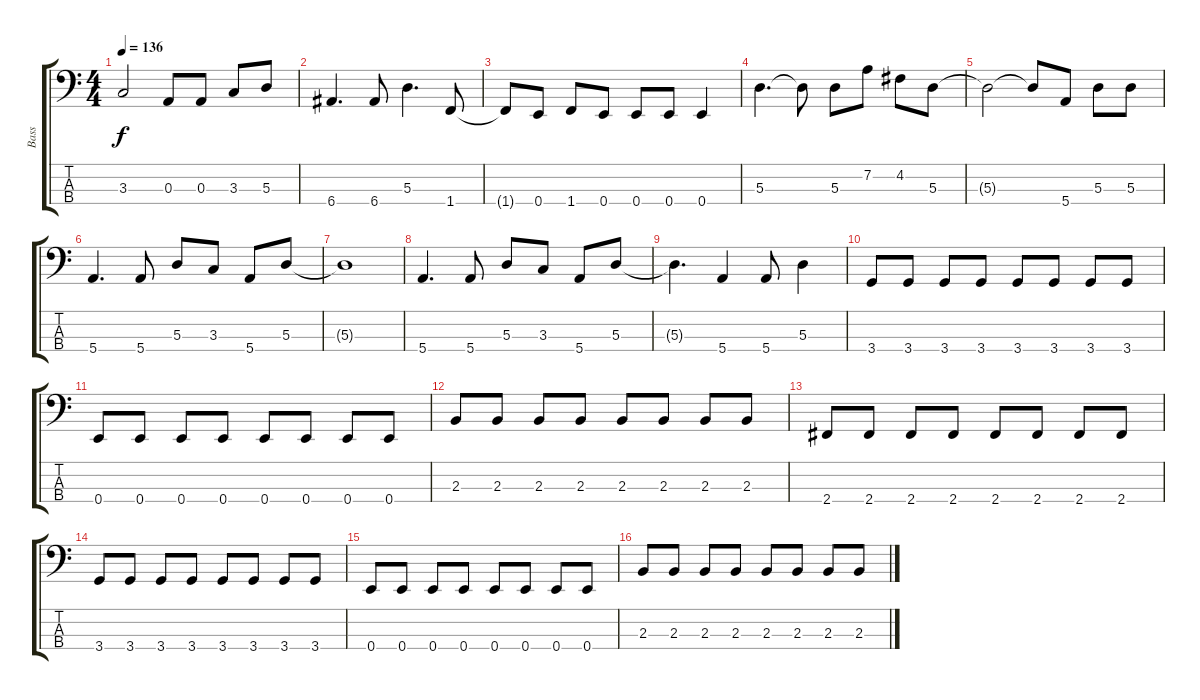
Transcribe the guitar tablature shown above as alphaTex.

\track ("Bass" "Bass") {instrument electricbasspick}
\staff {score tabs}
\tuning (G2 D2 A1 E1) {hide}
\ts (4 4)
\tempo 136
\clef f4
\ks c
3.3{t}.2{dy f} 0.3.8 0.3.8 3.3.8 5.3.8 |
6.4.4{d} 6.4.8 5.3.4{d} 1.4.8 |
1.4{t}.8 0.4.8 1.4.8 0.4.8 0.4.8 0.4.8 0.4.4 |
5.3.4{d} 5.3{t}.8 5.3.8 7.2.8 4.2.8 5.3.8 |
5.3{t}.2 5.3{t}.8 5.4.8 5.3.8 5.3.8 |
5.4.4{d} 5.4.8 5.3.8 3.3.8 5.4.8 5.3.8 |
5.3{t}.1 |
5.4.4{d} 5.4.8 5.3.8 3.3.8 5.4.8 5.3.8 |
5.3{t}.4{d} 5.4.4 5.4.8 5.3.4 |
3.4.8 3.4.8 3.4.8 3.4.8 3.4.8 3.4.8 3.4.8 3.4.8 |
0.4.8 0.4.8 0.4.8 0.4.8 0.4.8 0.4.8 0.4.8 0.4.8 |
2.3.8 2.3.8 2.3.8 2.3.8 2.3.8 2.3.8 2.3.8 2.3.8 |
2.4.8 2.4.8 2.4.8 2.4.8 2.4.8 2.4.8 2.4.8 2.4.8 |
3.4.8 3.4.8 3.4.8 3.4.8 3.4.8 3.4.8 3.4.8 3.4.8 |
0.4.8 0.4.8 0.4.8 0.4.8 0.4.8 0.4.8 0.4.8 0.4.8 |
2.3.8 2.3.8 2.3.8 2.3.8 2.3.8 2.3.8 2.3.8 2.3.8
